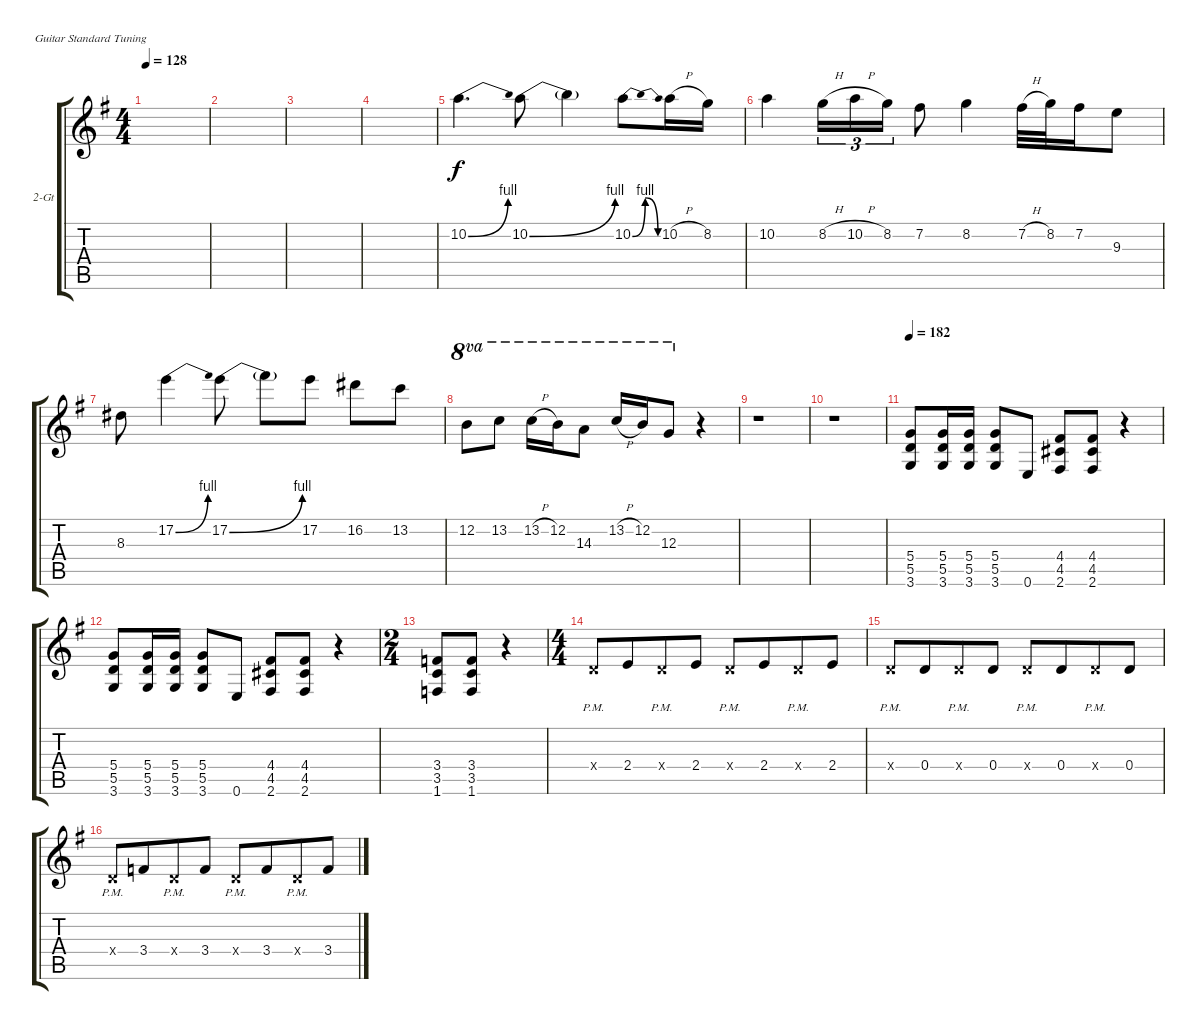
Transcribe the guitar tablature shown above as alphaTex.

\bracketExtendMode groupsimilarinstruments
\firstSystemTrackNameOrientation horizontal
\otherSystemsTrackNameOrientation horizontal
\track ("2-Gt" "2-Gt") {instrument distortionguitar}
\staff {score tabs}
\tuning (E4 B3 G3 D3 A2 E2)
\ts (4 4)
\tempo 128
\clef g2
\scale
1.05549
\ks g
|
\scale
0.944515 |
\scale
1.05549 |
\scale
0.944515 |
\scale
1.05549 10.2{be (bend 0 0 60 4)}.4{d} 10.2{be (bend 0 0 60 4)}.8 10.2{t}.4 10.2{be (bendrelease 0 0 30 4 30 4 60 0)}.8 10.2{h}.16 8.2.16 |
\scale
0.944515 10.2.4 8.2{h}.16{tu (3 2)} 10.2{h}.16{tu (3 2)} 8.2.16{tu (3 2)} 7.2.8 8.2.4 7.2{h}.32 8.2.32 7.2.16 9.3.8 |
\scale
1.05549 8.3.8 17.2{be (bend 0 0 60 4)}.4 17.2{be (bend 0 0 60 4)}.8 17.2{t}.8 17.2.8 16.2.8 13.2.8 |
\scale
0.944515 12.2.8{ot 8va} 13.2.8{ot 8va} 13.2{h}.16{ot 8va} 12.2.16{ot 8va} 14.3.8{ot 8va} 13.2{h}.16{ot 8va} 12.2.16{ot 8va} 12.3.8{ot 8va} r.4 |
\scale
1.05549 r.1 |
\scale
0.944515 r.1 |
\tempo 182
\scale
1.05549 (5.4 5.5 3.6).8 (5.4 5.5 3.6).16 (5.4 5.5 3.6).16 (5.4 5.5 3.6).8 0.6.8 (4.4 4.5 2.6).8 (4.4 4.5 2.6).8 r.4 |
\scale
0.944515 (5.4 5.5 3.6).8 (5.4 5.5 3.6).16 (5.4 5.5 3.6).16 (5.4 5.5 3.6).8 0.6.8 (4.4 4.5 2.6).8 (4.4 4.5 2.6).8 r.4 |
\ts (2 4)
\beaming (8 4 4 6)
\scale
1.08575 (3.4 3.5 1.6).8 (3.4 3.5 1.6).8 r.4 |
\ts (4 4)
\beaming (8 4 4 6)
\scale
0.91425 0.4{pm x}.8 2.4.8 0.4{pm x}.8 2.4.8 0.4{pm x}.8 2.4.8 0.4{pm x}.8 2.4.8 |
\scale
1.05549 0.4{pm x}.8 0.4.8 0.4{pm x}.8 0.4.8 0.4{pm x}.8 0.4.8 0.4{pm x}.8 0.4.8 |
\scale
0.944515 0.4{pm x}.8 3.4.8 0.4{pm x}.8 3.4.8 0.4{pm x}.8 3.4.8 0.4{pm x}.8 3.4.8
